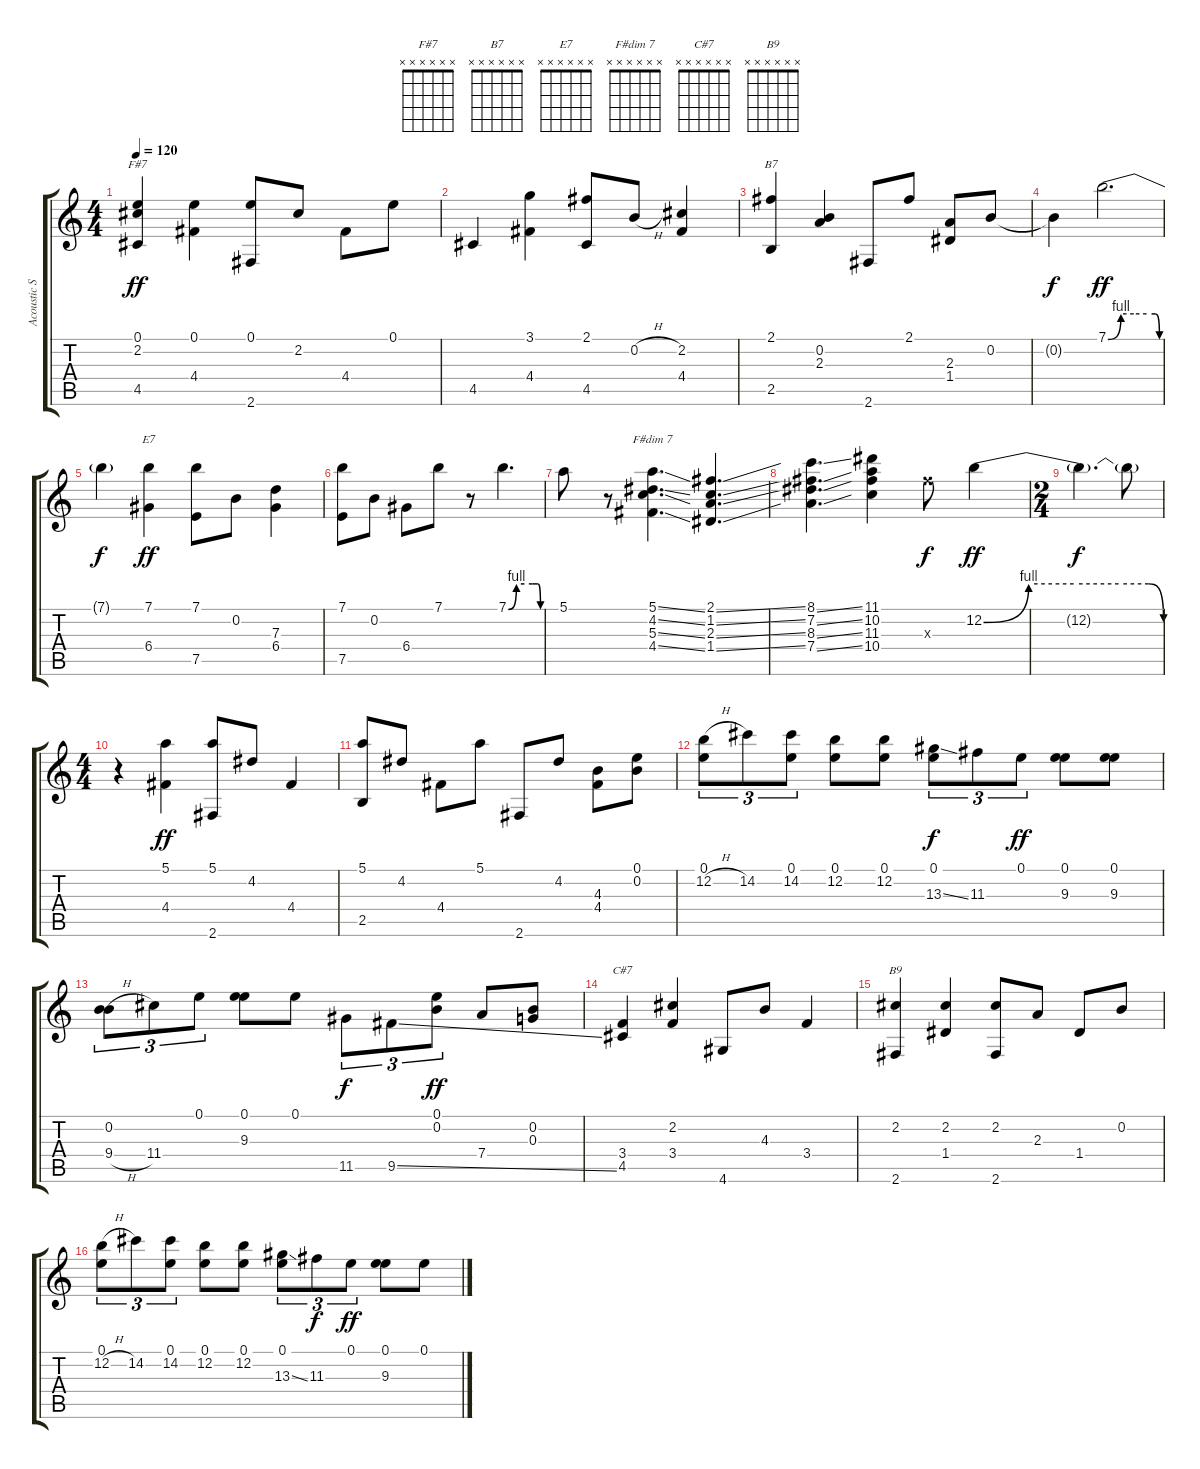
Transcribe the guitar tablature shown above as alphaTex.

\track ("Acoustic Steel Stg." "Acoustic S") {instrument acousticguitarsteel}
\staff {score tabs}
\tuning (E4 B3 G3 D3 A2 E2) {hide}
\chord ("F#7" x x x x x x)
\chord ("B7" x x x x x x)
\chord ("E7" x x x x x x)
\chord ("F#dim 7" x x x x x x)
\chord ("C#7" x x x x x x)
\chord ("B9" x x x x x x)
\ts (4 4)
\tempo 120
\clef g2
\ks c
(0.1 2.2 4.5).4{ch "F#7" dy ff} (0.1 4.4).4 (0.1 2.6).8 2.2.8 4.4.8 0.1.8 |
4.5.4 (3.1 4.4).4 (2.1 4.5).8 0.2{h}.8 (2.2 4.4).4 |
(2.1 2.5).4{ch "B7"} (0.2 2.3).4 2.6.8 2.1.8 (2.3 1.4).8 0.2.8 |
0.2{t}.4{dy f} 7.1{be (custom 0 0 15 4 30 4 45 4 55 4 60 0)}.2{d dy ff} |
7.1{t}.4{dy f} (7.1 6.4).4{ch "E7" dy ff} (7.1 7.5).8 0.2.8 (7.3 6.4).4 |
(7.1 7.5).8 0.2.8 6.4.8 7.1.8 r.8 7.1{be (custom 0 0 15 4 30 4 45 4 55 4 60 0)}.4{d} |
5.1.8 r.8 (5.1{ss} 4.2{ss} 5.3{ss} 4.4{ss}).4{d ch "F#dim 7"} (2.1{ss} 1.2{ss} 2.3{ss} 1.4{ss}).4{d} |
(8.1{ss} 7.2{ss} 8.3{ss} 7.4{ss}).4{d} (11.1 10.2 11.3 10.4).4 11.3{x}.8{dy f} 12.2{be (custom 0 0 15 4 30 4 45 4 55 4 60 0)}.4{dy ff} |
\ts (2 4)
12.2{t}.4{d dy f} 12.2{t}.8 |
\ts (4 4)
r.4 (5.1 4.4).4{dy ff} (5.1 2.6).8 4.2.8 4.4.4 |
(5.1 2.5).8 4.2.8 4.4.8 5.1.8 2.6.8 4.2.8 (4.3 4.4).8 (0.1 0.2).8 |
(0.1 12.2{h}).8{tu (3 2)} 14.2.8{tu (3 2)} (0.1 14.2).8{tu (3 2)} (0.1 12.2).8 (0.1 12.2).8 (0.1 13.3{ss}).8{tu (3 2) dy f} 11.3.8{tu (3 2)} 0.1.8{tu (3 2) dy ff} (0.1 9.3).8 (0.1 9.3).8 |
(0.2 9.4{h}).8{tu (3 2)} 11.4.8{tu (3 2)} 0.1.8{tu (3 2)} (0.1 9.3).8 0.1.8 11.5.8{tu (3 2) dy f} 9.5{ss}.8{tu (3 2)} (0.1 0.2).8{tu (3 2) dy ff} 7.4.8 (0.2 0.3).8 |
(3.4 4.5).4{ch "C#7"} (2.2 3.4).4 4.6.8 4.3.8 3.4.4 |
(2.2 2.6).4{ch "B9"} (2.2 1.4).4 (2.2 2.6).8 2.3.8 1.4.8 0.2.8 |
(0.1 12.2{h}).8{tu (3 2)} 14.2.8{tu (3 2)} (0.1 14.2).8{tu (3 2)} (0.1 12.2).8 (0.1 12.2).8 (0.1 13.3{ss}).8{tu (3 2)} 11.3.8{tu (3 2) dy f} 0.1.8{tu (3 2) dy ff} (0.1 9.3).8 0.1.8
